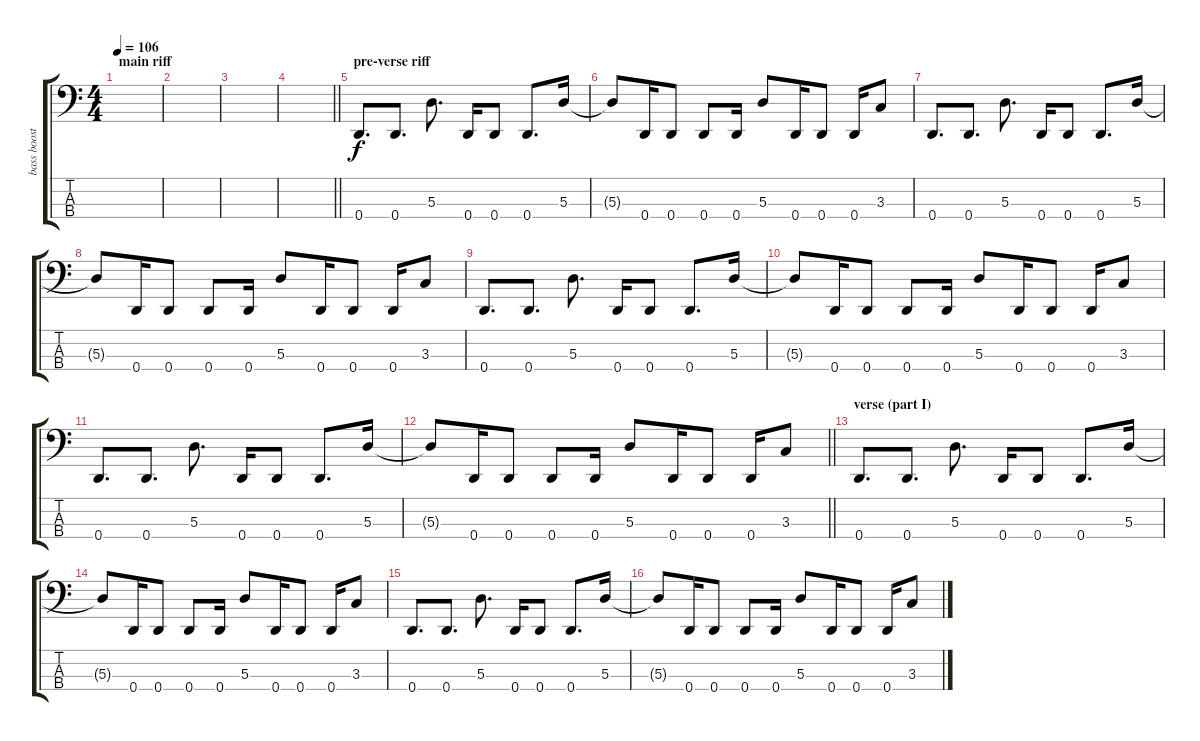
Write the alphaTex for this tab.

\track ("bass boost" "bass boost") {instrument slapbass2}
\staff {score tabs}
\tuning (G2 D2 A1 D1) {hide}
\ts (4 4)
\section ("" "main riff")
\tempo 106
\clef f4
\ks c
|
|
|
\barLineRight lightlight
|
\section ("" "pre-verse riff")
0.4.8{d} 0.4.8{d} 5.3.8{d} 0.4.16 0.4.8 0.4.8{d} 5.3.16 |
5.3{t}.8 0.4.16 0.4.8 0.4.8 0.4.16 5.3.8 0.4.16 0.4.8 0.4.16 3.3.8 |
0.4.8{d} 0.4.8{d} 5.3.8{d} 0.4.16 0.4.8 0.4.8{d} 5.3.16 |
5.3{t}.8 0.4.16 0.4.8 0.4.8 0.4.16 5.3.8 0.4.16 0.4.8 0.4.16 3.3.8 |
0.4.8{d} 0.4.8{d} 5.3.8{d} 0.4.16 0.4.8 0.4.8{d} 5.3.16 |
5.3{t}.8 0.4.16 0.4.8 0.4.8 0.4.16 5.3.8 0.4.16 0.4.8 0.4.16 3.3.8 |
0.4.8{d} 0.4.8{d} 5.3.8{d} 0.4.16 0.4.8 0.4.8{d} 5.3.16 |
\barLineRight lightlight
5.3{t}.8 0.4.16 0.4.8 0.4.8 0.4.16 5.3.8 0.4.16 0.4.8 0.4.16 3.3.8 |
\section ("" "verse (part I)")
0.4.8{d} 0.4.8{d} 5.3.8{d} 0.4.16 0.4.8 0.4.8{d} 5.3.16 |
5.3{t}.8 0.4.16 0.4.8 0.4.8 0.4.16 5.3.8 0.4.16 0.4.8 0.4.16 3.3.8 |
0.4.8{d} 0.4.8{d} 5.3.8{d} 0.4.16 0.4.8 0.4.8{d} 5.3.16 |
5.3{t}.8 0.4.16 0.4.8 0.4.8 0.4.16 5.3.8 0.4.16 0.4.8 0.4.16 3.3.8
